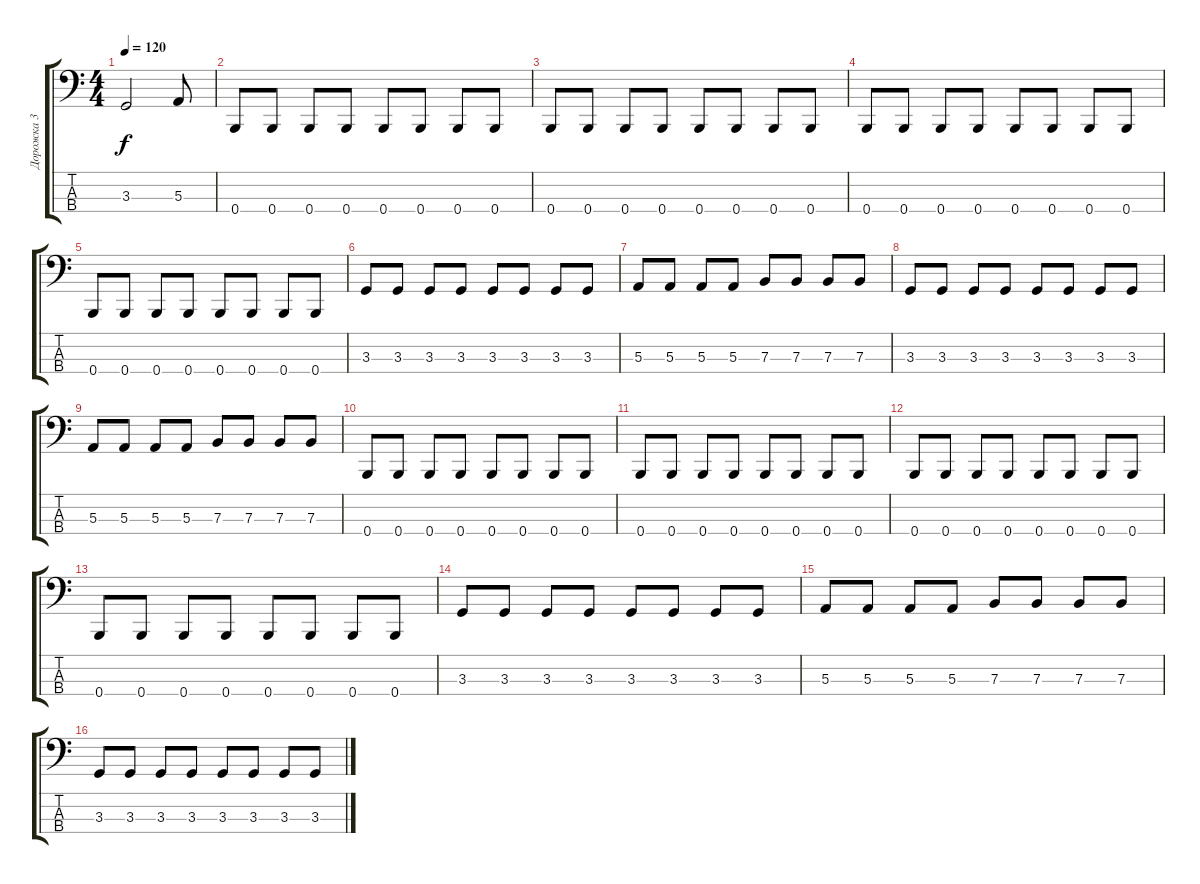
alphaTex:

\track ("Дорожка 3" "Дорожка 3") {instrument electricbassfinger}
\staff {score tabs}
\tuning (D2 A1 E1 B0) {hide}
\ts (4 4)
\tempo 120
\clef f4
\ks c
3.3{t}.2{dy f} 5.3.8 |
0.4.8 0.4.8 0.4.8 0.4.8 0.4.8 0.4.8 0.4.8 0.4.8 |
0.4.8 0.4.8 0.4.8 0.4.8 0.4.8 0.4.8 0.4.8 0.4.8 |
0.4.8 0.4.8 0.4.8 0.4.8 0.4.8 0.4.8 0.4.8 0.4.8 |
0.4.8 0.4.8 0.4.8 0.4.8 0.4.8 0.4.8 0.4.8 0.4.8 |
3.3.8 3.3.8 3.3.8 3.3.8 3.3.8 3.3.8 3.3.8 3.3.8 |
5.3.8 5.3.8 5.3.8 5.3.8 7.3.8 7.3.8 7.3.8 7.3.8 |
3.3.8 3.3.8 3.3.8 3.3.8 3.3.8 3.3.8 3.3.8 3.3.8 |
5.3.8 5.3.8 5.3.8 5.3.8 7.3.8 7.3.8 7.3.8 7.3.8 |
0.4.8 0.4.8 0.4.8 0.4.8 0.4.8 0.4.8 0.4.8 0.4.8 |
0.4.8 0.4.8 0.4.8 0.4.8 0.4.8 0.4.8 0.4.8 0.4.8 |
0.4.8 0.4.8 0.4.8 0.4.8 0.4.8 0.4.8 0.4.8 0.4.8 |
0.4.8 0.4.8 0.4.8 0.4.8 0.4.8 0.4.8 0.4.8 0.4.8 |
3.3.8 3.3.8 3.3.8 3.3.8 3.3.8 3.3.8 3.3.8 3.3.8 |
5.3.8 5.3.8 5.3.8 5.3.8 7.3.8 7.3.8 7.3.8 7.3.8 |
3.3.8 3.3.8 3.3.8 3.3.8 3.3.8 3.3.8 3.3.8 3.3.8
